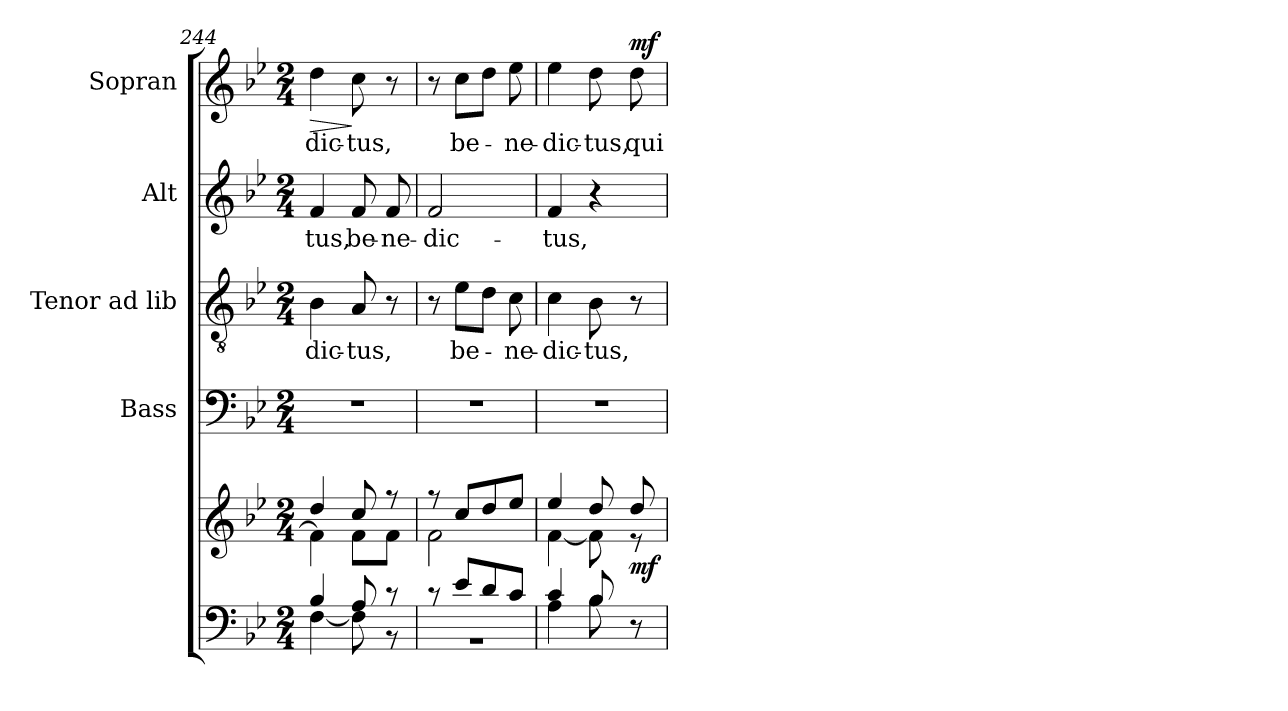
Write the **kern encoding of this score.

**kern	**kern	**dynam	**kern	**kern	**text	**kern	**text	**kern	**text	**dynam
*part5	*part5	*part5	*part4	*part3	*part3	*part2	*part2	*part1	*part1	*part1
*staff6	*staff5	*staff5/6	*staff4	*staff3	*staff3	*staff2	*staff2	*staff1	*staff1	*staff1
*	*	*	*I"Bass	*I"Tenor ad lib	*	*I"Alt	*	*I"Sopran	*	*
*	*	*	*I'B	*I'T	*	*I'A	*	*I'S	*	*
*clefF4	*clefG2	*	*clefF4	*clefGv2	*	*clefG2	*	*clefG2	*	*
*k[b-e-]	*k[b-e-]	*	*k[b-e-]	*k[b-e-]	*	*k[b-e-]	*	*k[b-e-]	*	*
*B-:	*B-:	*	*B-:	*B-:	*	*B-:	*	*B-:	*	*
*M2/4	*M2/4	*	*M2/4	*M2/4	*	*M2/4	*	*M2/4	*	*
=244	=244	=244	=244	=244	=244	=244	=244	=244	=244	=244
*^	*^	*	*	*	*	*	*	*	*	*
!	!	!	!	!	!	!	!LO:LY:b	!	!LO:LY:b	!	!LO:LY:b	!LO:HP:b
4B-/	[<4F\	4dd/	4f\]	.	2r	4B-\	-dic-	4f/	-tus,	4dd\	-dic-	>
!	!	!	!	!	!	!	!LO:LY:b	!	!LO:LY:b	!	!LO:LY:b	!
8A/	8F\]	8cc/	8f\L	.	.	8A/	-tus,	8f/	be-	8cc\	-tus,	]
!	!	!	!	!	!	!	!	!	!LO:LY:b	!	!	!
8r	8r	8ree	8f\J	.	.	8r	.	8f/	-ne-	8r	.	.
=245	=245	=245	=245	=245	=245	=245	=245	=245	=245	=245	=245	=245
!	!LO:N:vis=1	!	!	!	!	!	!	!	!LO:LY:b	!	!	!
8rB	2rBB	8ree	2f\	.	2r	8r	.	2f/	-dic-	8r	.	.
!	!	!	!	!	!	!	!LO:LY:b	!	!	!	!LO:LY:b	!
8e-/L	.	8cc/L	.	.	.	8e-\L	be-	.	.	8cc\L	be-	.
8d/	.	8dd/	.	.	.	8d\J	.	.	.	8dd\J	.	.
!	!	!	!	!	!	!	!LO:LY:b	!	!	!	!LO:LY:b	!
8c/J	.	8ee-/J	.	.	.	8c\	-ne-	.	.	8ee-\	-ne-	.
!!LO:PB:g=z
=246	=246	=246	=246	=246	=246	=246	=246	=246	=246	=246	=246	=246
!	!	!	!	!	!	!	!LO:LY:b	!	!LO:LY:b	!	!LO:LY:b	!
4c/	4A\	4ee-/	[<4f\	.	2r	4c\	-dic-	4f/	-tus,	4ee-\	-dic-	.
!	!	!	!	!	!	!	!LO:LY:b	!	!	!	!LO:LY:b	!
8B-/	8B-\	8dd/	8f\]	.	.	8B-\	-tus,	4r	.	8dd\	-tus,	.
!	!	!	!	!LO:DY:b	!	!	!	!	!	!	!LO:LY:b	!
8r	8ryy	8dd/	8re	mf	.	8r	.	.	.	8dd\	qui	mf
*v	*v	*	*	*	*	*	*	*	*	*	*	*
*	*v	*v	*	*	*	*	*	*	*	*	*
=	=	=	=	=	=	=	=	=	=	=
*-	*-	*-	*-	*-	*-	*-	*-	*-	*-	*-
